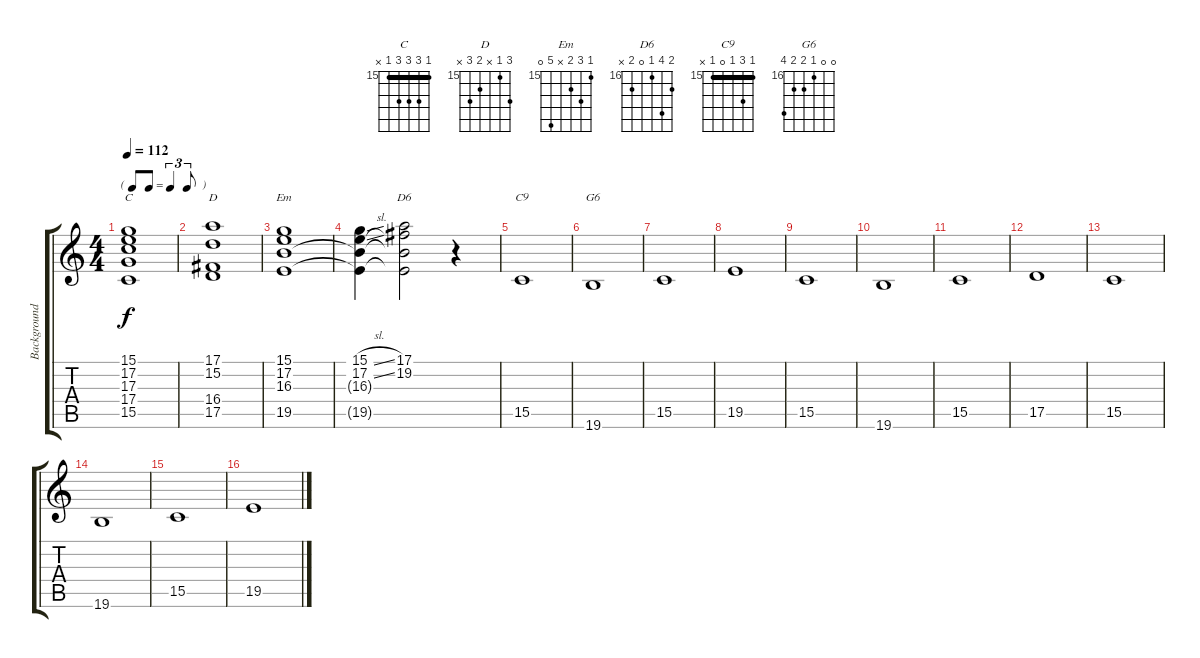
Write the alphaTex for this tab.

\track ("Background" "Background") {instrument pad2warm}
\staff {score tabs}
\tuning (E4 B3 G3 D3 A2 E2) {hide}
\chord ("C" 15 17 17 17 15 x) {firstfret 15 barre 15}
\chord ("D" 17 15 x 16 17 x) {firstfret 15}
\chord ("Em" 15 17 16 x 19 0) {firstfret 15}
\chord ("D6" 17 19 16 0 17 x) {firstfret 16}
\chord ("C9" 15 17 15 0 15 x) {firstfret 15 barre 15}
\chord ("G6" 0 0 16 17 17 19) {firstfret 16}
\ts (4 4)
\tf triplet8th
\tempo 112
\clef g2
\ks c
(15.1 17.2 17.3 17.4 15.5).1{ch "C" dy f} |
(17.1 15.2 16.4 17.5).1{ch "D"} |
(15.1 17.2 16.3 19.5).1{ch "Em"} |
(15.1{sl} 17.2{sl} 16.3{t} 19.5{t}).4 (17.1 19.2 16.3{t} 19.5{t}).2{ch "D6"} r.4 |
15.5.1{ch "C9"} |
19.6.1{ch "G6"} |
15.5.1 |
19.5.1 |
15.5.1 |
19.6.1 |
15.5.1 |
17.5.1 |
15.5.1 |
19.6.1 |
15.5.1 |
19.5.1
